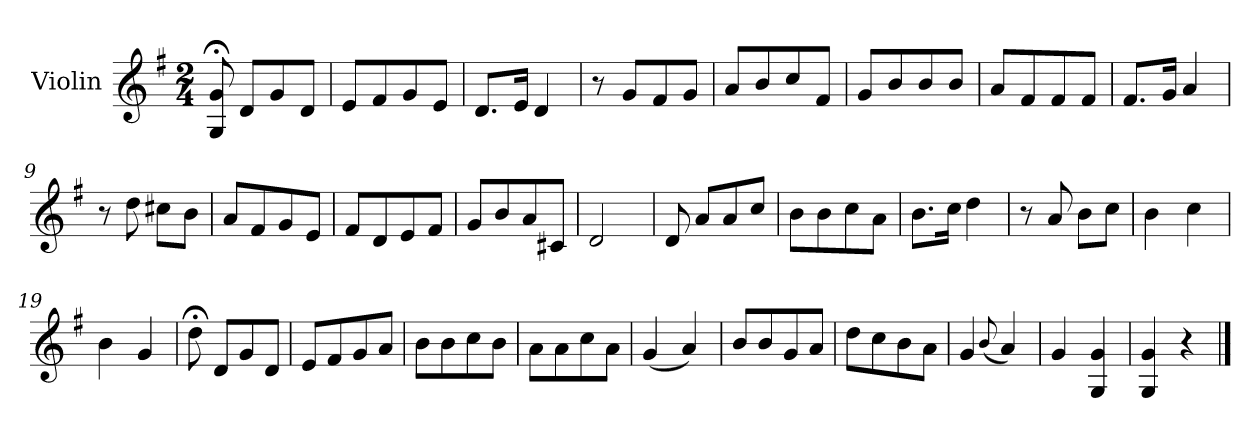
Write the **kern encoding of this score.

**kern
*part1
*staff1
*I"Violin
*I'Vln.
*clefG2
*k[f#]
*M2/4
=1
8G;</ 8g;</
8d/L
8g/
8d/J
=2
8e/L
8f#/
8g/
8e/J
=3
8.d/L
16e/Jk
4d/
=4
8r
8g/L
8f#/
8g/J
=5
8a/L
8b/
8cc/
8f#/J
=6
8g/L
8b/
8b/
8b/J
=7
8a/L
8f#/
8f#/
8f#/J
=8
8.f#/L
16g/Jk
4a/
!!LO:LB:g=z
=9
8r
8dd\
8cc#X\L
8b\J
=10
8a/L
8f#/
8g/
8e/J
=11
8f#/L
8d/
8e/
8f#/J
=12
8g/L
8b/
8a/
8c#X/J
=13
2d/
=14
8d/
8a/L
8a/
8cc/J
=15
8b\L
8b\
8cc\
8a\J
=16
8.b\L
16cc\Jk
4dd\
!!LO:LB:g=z
=17
8r
8a/
8b\L
8cc\J
=18
4b\
4cc\
=19
4b\
4g/
=20
8dd;<\
8d/L
8g/
8d/J
=21
8e/L
8f#/
8g/
8a/J
=22
8b\L
8b\
8cc\
8b\J
=23
8a\L
8a\
8cc\
8a\J
=24
(<4g/
4a/)
=25
8b/L
8b/
8g/
8a/J
!!LO:LB:g=z
=26
8dd\L
8cc\
8b\
8a\J
=27
4g/
(<8qqb/
4a/)
=28
4g/
4G/ 4g/
=29
4G/ 4g/
4r
==
*-
